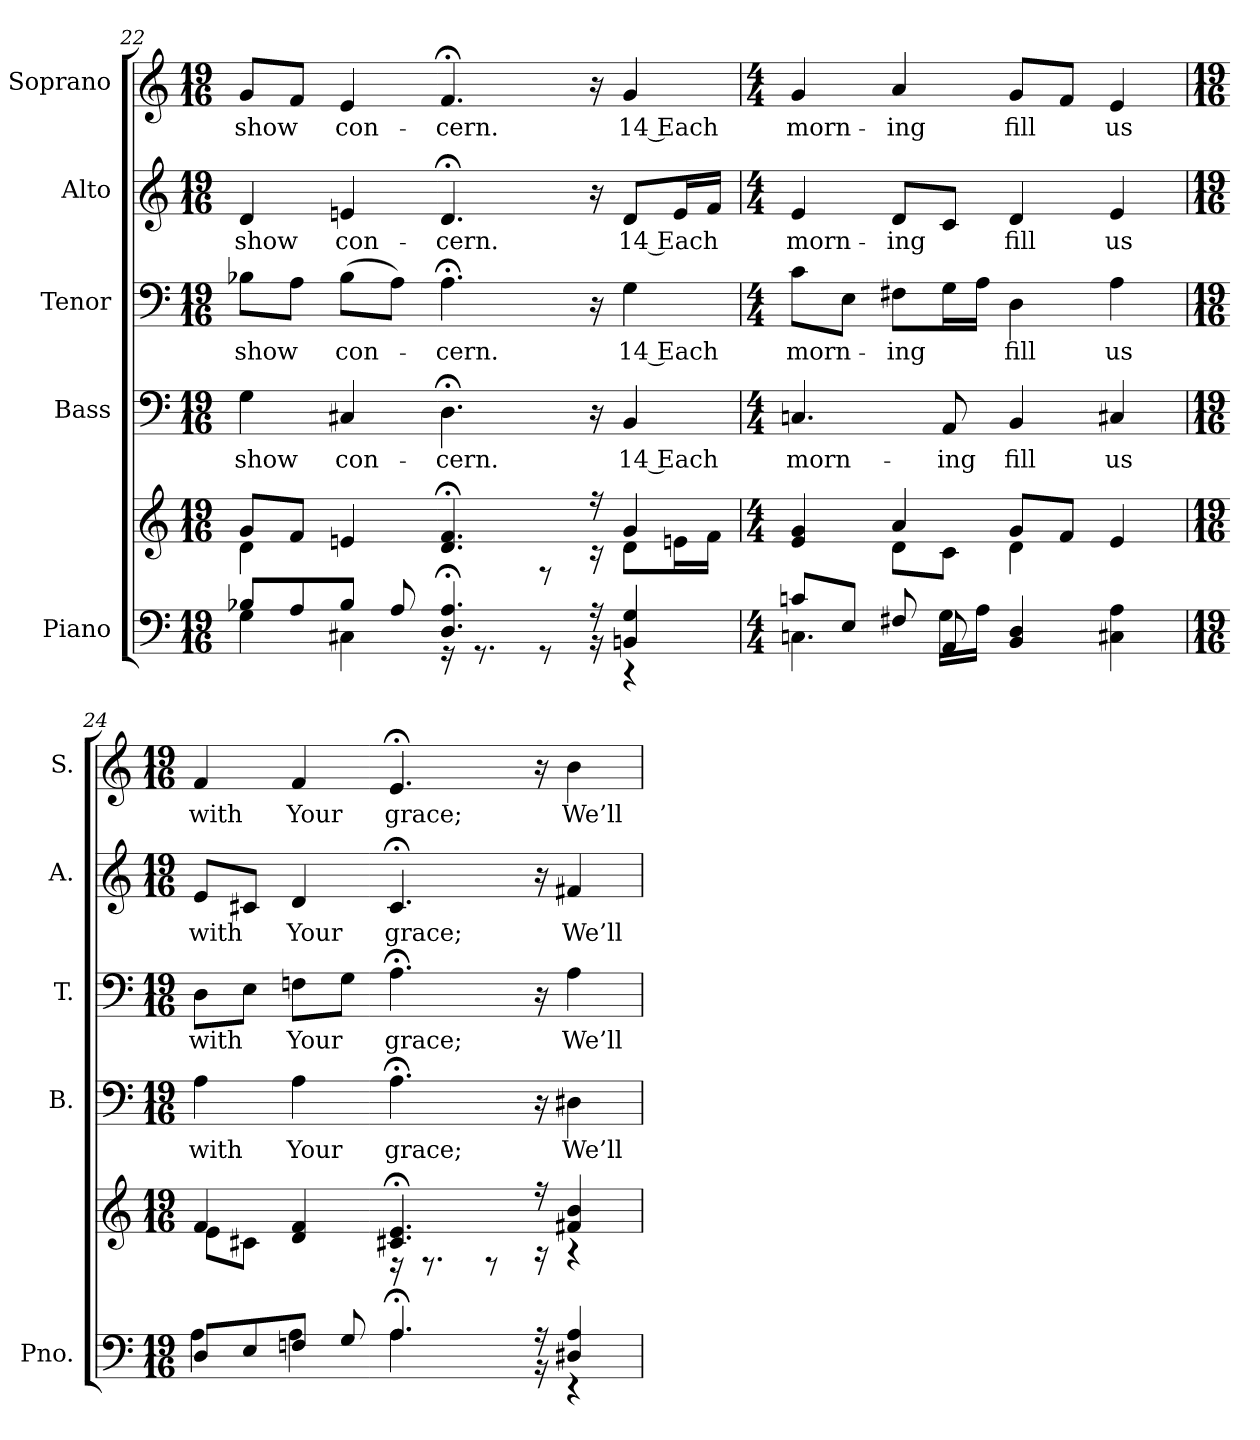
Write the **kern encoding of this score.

**kern	**kern	**kern	**text	**kern	**text	**kern	**text	**kern	**text
*part5	*part5	*part4	*part4	*part3	*part3	*part2	*part2	*part1	*part1
*staff6	*staff5	*staff4	*staff4	*staff3	*staff3	*staff2	*staff2	*staff1	*staff1
*I"Piano	*	*I"Bass	*	*I"Tenor	*	*I"Alto	*	*I"Soprano	*
*I'Pno.	*	*I'B.	*	*I'T.	*	*I'A.	*	*I'S.	*
*clefF4	*clefG2	*clefF4	*	*clefF4	*	*clefG2	*	*clefG2	*
*k[]	*k[]	*k[]	*	*k[]	*	*k[]	*	*k[]	*
*C:	*C:	*C:	*	*C:	*	*C:	*	*C:	*
*M19/16	*M19/16	*M19/16	*	*M19/16	*	*M19/16	*	*M19/16	*
=22	=22	=22	=22	=22	=22	=22	=22	=22	=22
*^	*^	*	*	*	*	*	*	*	*
!	!	!	!	!	!LO:LY:b:color=#000000	!	!	!	!	!	!
!	!	!	!	!	!	!	!LO:LY:b:color=#000000	!	!	!	!
!	!	!	!	!	!	!	!	!	!LO:LY:b:color=#000000	!	!
!	!	!	!	!	!	!	!	!	!	!	!LO:LY:b:color=#000000
8B-Xi/L	4Gi\	8gi/L	4di\	4Gi\	show	8B-Xi\L	show	4di/	show	8gi/L	show
8Ai/	.	8fi/J	.	.	.	8Ai\J	.	.	.	8fi/J	.
!	!	!	!	!	!LO:LY:b:color=#000000	!	!	!	!	!	!
!	!	!	!	!	!	!	!LO:LY:b:color=#000000	!	!	!	!
!	!	!	!	!	!	!	!	!	!LO:LY:b:color=#000000	!	!
!	!	!	!	!	!	!	!	!	!	!	!LO:LY:b:color=#000000
8B-i/J	4C#Xi\	4eni/	4ryy	4C#Xi/	con-	(8B-i\L	con-	4eni/	con-	4ei/	con-
8Ai/	.	.	.	.	.	8Ai\J)	.	.	.	.	.
!	!	!	!	!	!LO:LY:b:color=#000000	!	!	!	!	!	!
!	!	!	!	!	!	!	!LO:LY:b:color=#000000	!	!	!	!
!	!	!	!	!	!	!	!	!	!LO:LY:b:color=#000000	!	!
!	!	!	!	!	!	!	!	!	!	!	!LO:LY:b:color=#000000
4.Di/; 4.Ai;	16r	4.di/; 4.fi;	4ryy	4.D;i\	-cern.	4.A;i\	-cern.	4.d;i/	-cern.	4.f;i/	-cern.
.	8.r	.	.	.	.	.	.	.	.	.	.
.	8r	.	8r	.	.	.	.	.	.	.	.
16r	16r	16r	16r	16r	.	16r	.	16r	.	16r	.
!	!	!	!	!	!LO:LY:b:color=#000000	!	!	!	!	!	!
!	!	!	!	!	!	!	!LO:LY:b:color=#000000	!	!	!	!
!	!	!	!	!	!	!	!	!	!LO:LY:b:color=#000000	!	!
!	!	!	!	!	!	!	!	!	!	!	!LO:LY:b:color=#000000
4BBni/ 4Gi	4r	4gi/	8di\L	4BBi/	14 Each	4Gi\	14 Each	8di/L	14 Each	4gi/	14 Each
.	.	.	16eni\L	.	.	.	.	16ei/L	.	.	.
.	.	.	16fi\JJ	.	.	.	.	16fi/JJ	.	.	.
=23	=23	=23	=23	=23	=23	=23	=23	=23	=23	=23	=23
*M4/4	*	*M4/4	*	*M4/4	*	*M4/4	*	*M4/4	*	*M4/4	*
!	!	!	!	!	!LO:LY:b:color=#000000	!	!	!	!	!	!
!	!	!	!	!	!	!	!LO:LY:b:color=#000000	!	!	!	!
!	!	!	!	!	!	!	!	!	!LO:LY:b:color=#000000	!	!
!	!	!	!	!	!	!	!	!	!	!	!LO:LY:b:color=#000000
8cni/L	4.Cni\	4ei/ 4gi	4ryy	4.Cni/	morn-	8ci\L	morn-	4ei/	morn-	4gi/	morn-
8Ei/J	.	.	.	.	.	8Ei\J	.	.	.	.	.
!	!	!	!	!	!	!	!LO:LY:b:color=#000000	!	!	!	!
!	!	!	!	!	!	!	!	!	!LO:LY:b:color=#000000	!	!
!	!	!	!	!	!	!	!	!	!	!	!LO:LY:b:color=#000000
8F#Xi/	.	4ai/	8di\L	.	.	8F#Xi\L	-ing	8di/L	-ing	4ai/	-ing
!	!	!	!	!	!LO:LY:b:color=#000000	!	!	!	!	!	!
8AAi/	16Gi\LL	.	8ci\J	8AAi/	-ing	16Gi\L	.	8ci/J	.	.	.
.	16Ai\JJ	.	.	.	.	16Ai\JJ	.	.	.	.	.
!	!	!	!	!	!LO:LY:b:color=#000000	!	!	!	!	!	!
!	!	!	!	!	!	!	!LO:LY:b:color=#000000	!	!	!	!
!	!	!	!	!	!	!	!	!	!LO:LY:b:color=#000000	!	!
!	!	!	!	!	!	!	!	!	!	!	!LO:LY:b:color=#000000
4BBi/ 4Di	2ryy	8gi/L	4di\	4BBi/	fill	4Di\	fill	4di/	fill	8gi/L	fill
.	.	8fi/J	.	.	.	.	.	.	.	8fi/J	.
!	!	!	!	!	!LO:LY:b:color=#000000	!	!	!	!	!	!
!	!	!	!	!	!	!	!LO:LY:b:color=#000000	!	!	!	!
!	!	!	!	!	!	!	!	!	!LO:LY:b:color=#000000	!	!
!	!	!	!	!	!	!	!	!	!	!	!LO:LY:b:color=#000000
4C#Xi\ 4Ai	.	4ei/	4ryy	4C#Xi/	us	4Ai\	us	4ei/	us	4ei/	us
=24	=24	=24	=24	=24	=24	=24	=24	=24	=24	=24	=24
*M19/16	*	*M19/16	*	*M19/16	*	*M19/16	*	*M19/16	*	*M19/16	*
!	!	!	!	!	!LO:LY:b:color=#000000	!	!	!	!	!	!
!	!	!	!	!	!	!	!LO:LY:b:color=#000000	!	!	!	!
!	!	!	!	!	!	!	!	!	!LO:LY:b:color=#000000	!	!
!	!	!	!	!	!	!	!	!	!	!	!LO:LY:b:color=#000000
8Di/L	4Ai\	4fi/	8ei\L	4Ai\	with	8Di\L	with	8ei/L	with	4fi/	with
8Ei/	.	.	8c#Xi\J	.	.	8Ei\J	.	8c#Xi/J	.	.	.
!	!	!	!	!	!LO:LY:b:color=#000000	!	!	!	!	!	!
!	!	!	!	!	!	!	!LO:LY:b:color=#000000	!	!	!	!
!	!	!	!	!	!	!	!	!	!LO:LY:b:color=#000000	!	!
!	!	!	!	!	!	!	!	!	!	!	!LO:LY:b:color=#000000
8Fni/J	4Ai\	4di/ 4fi	4ryy	4Ai\	Your	8Fni\L	Your	4di/	Your	4fi/	Your
8Gi/	.	.	.	.	.	8Gi\J	.	.	.	.	.
!	!	!	!	!	!LO:LY:b:color=#000000	!	!	!	!	!	!
!	!	!	!	!	!	!	!LO:LY:b:color=#000000	!	!	!	!
!	!	!	!	!	!	!	!	!	!LO:LY:b:color=#000000	!	!
!	!	!	!	!	!	!	!	!	!	!	!LO:LY:b:color=#000000
4.A;i/	4.Ai\	4.c#Xi/; 4.ei;	16r	4.A;i\	grace;	4.A;i\	grace;	4.c#;i/	grace;	4.e;i/	grace;
.	.	.	8.r	.	.	.	.	.	.	.	.
.	.	.	8r	.	.	.	.	.	.	.	.
16r	16r	16r	16r	16r	.	16r	.	16r	.	16r	.
!	!	!	!	!	!LO:LY:b:color=#000000	!	!	!	!	!	!
!	!	!	!	!	!	!	!LO:LY:b:color=#000000	!	!	!	!
!	!	!	!	!	!	!	!	!	!LO:LY:b:color=#000000	!	!
!	!	!	!	!	!	!	!	!	!	!	!LO:LY:b:color=#000000
4D#Xi/ 4Ai	4r	4f#Xi/ 4bi	4r	4D#Xi\	We’ll	4Ai\	We’ll	4f#Xi/	We’ll	4bi\	We’ll
*v	*v	*	*	*	*	*	*	*	*	*	*
*	*v	*v	*	*	*	*	*	*	*	*
=	=	=	=	=	=	=	=	=	=
*-	*-	*-	*-	*-	*-	*-	*-	*-	*-
